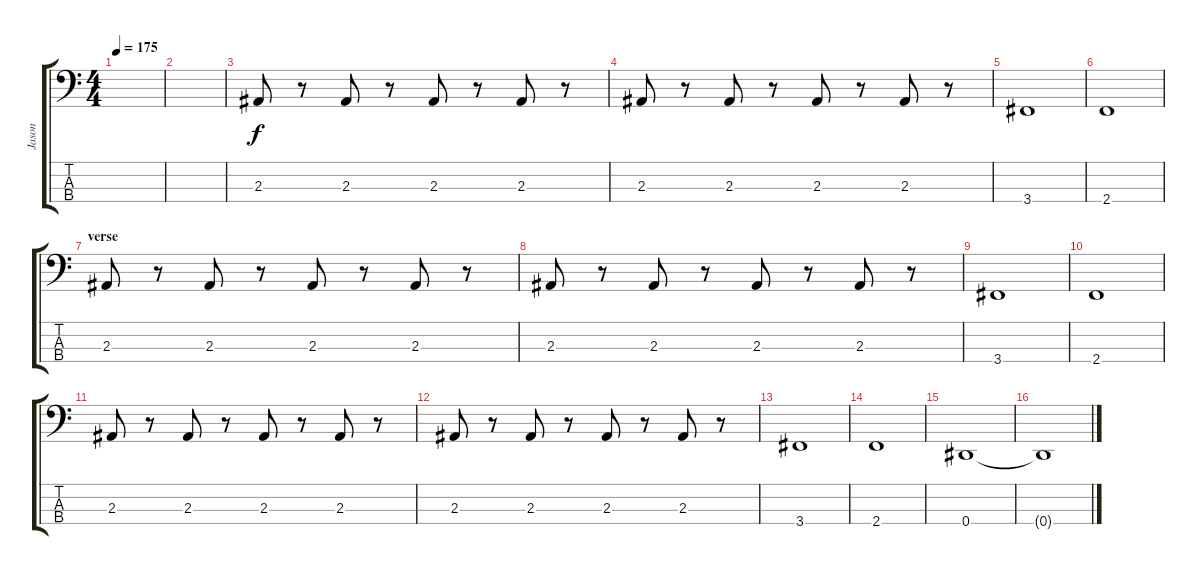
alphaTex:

\track ("Jason" "Jason") {instrument electricbasspick}
\staff {score tabs}
\tuning (Gb2 Db2 Ab1 Eb1) {hide}
\ts (4 4)
\tempo 175
\clef f4
\ks c
|
|
2.3.8 r.8 2.3.8 r.8 2.3.8 r.8 2.3.8 r.8 |
2.3.8 r.8 2.3.8 r.8 2.3.8 r.8 2.3.8 r.8 |
3.4.1 |
2.4.1 |
\section ("" "verse")
2.3.8 r.8 2.3.8 r.8 2.3.8 r.8 2.3.8 r.8 |
2.3.8 r.8 2.3.8 r.8 2.3.8 r.8 2.3.8 r.8 |
3.4.1 |
2.4.1 |
2.3.8 r.8 2.3.8 r.8 2.3.8 r.8 2.3.8 r.8 |
2.3.8 r.8 2.3.8 r.8 2.3.8 r.8 2.3.8 r.8 |
3.4.1 |
2.4.1 |
0.4.1 |
0.4{t}.1
